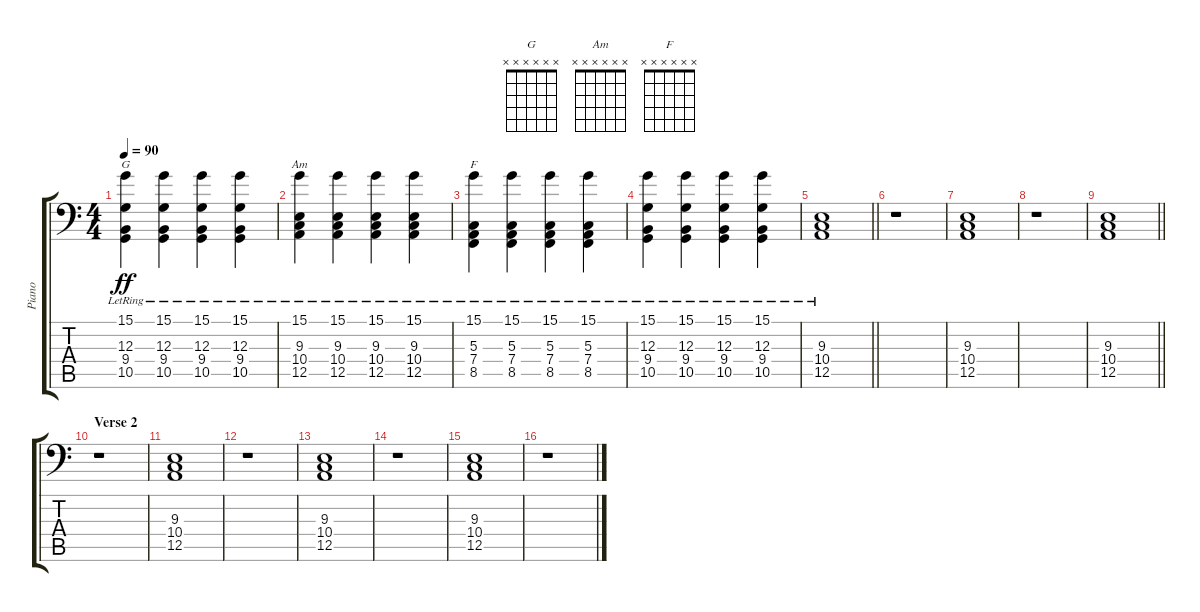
\track ("Piano" "Piano") {instrument acousticgrandpiano}
\staff {score tabs}
\tuning (E3 B2 G2 D2 A1 C1) {hide}
\chord ("G" x x x x x x)
\chord ("Am" x x x x x x)
\chord ("F" x x x x x x)
\ts (4 4)
\tempo 90
\clef f4
\ks c
(15.1{lr} 12.3{lr} 9.4{lr} 10.5{lr}).4{ch "G" dy ff} (15.1{lr} 12.3{lr} 9.4{lr} 10.5{lr}).4 (15.1{lr} 12.3{lr} 9.4{lr} 10.5{lr}).4 (15.1{lr} 12.3{lr} 9.4{lr} 10.5{lr}).4 |
(15.1{lr} 9.3{lr} 10.4{lr} 12.5{lr}).4{ch "Am"} (15.1{lr} 9.3{lr} 10.4{lr} 12.5{lr}).4 (15.1{lr} 9.3{lr} 10.4{lr} 12.5{lr}).4 (15.1{lr} 9.3{lr} 10.4{lr} 12.5{lr}).4 |
(15.1{lr} 5.3{lr} 7.4{lr} 8.5{lr}).4{ch "F"} (15.1{lr} 5.3{lr} 7.4{lr} 8.5{lr}).4 (15.1{lr} 5.3{lr} 7.4{lr} 8.5{lr}).4 (15.1{lr} 5.3{lr} 7.4{lr} 8.5{lr}).4 |
(15.1{lr} 12.3{lr} 9.4{lr} 10.5{lr}).4 (15.1{lr} 12.3{lr} 9.4{lr} 10.5{lr}).4 (15.1{lr} 12.3{lr} 9.4{lr} 10.5{lr}).4 (15.1{lr} 12.3{lr} 9.4{lr} 10.5{lr}).4 |
\barLineRight lightlight
(9.3{lr} 10.4{lr} 12.5{lr}).1 |
r.1 |
(9.3 10.4 12.5).1 |
r.1 |
\barLineRight lightlight
(9.3 10.4 12.5).1 |
\section ("" "Verse 2")
r.1 |
(9.3 10.4 12.5).1 |
r.1 |
(9.3 10.4 12.5).1 |
r.1 |
(9.3 10.4 12.5).1 |
r.1
